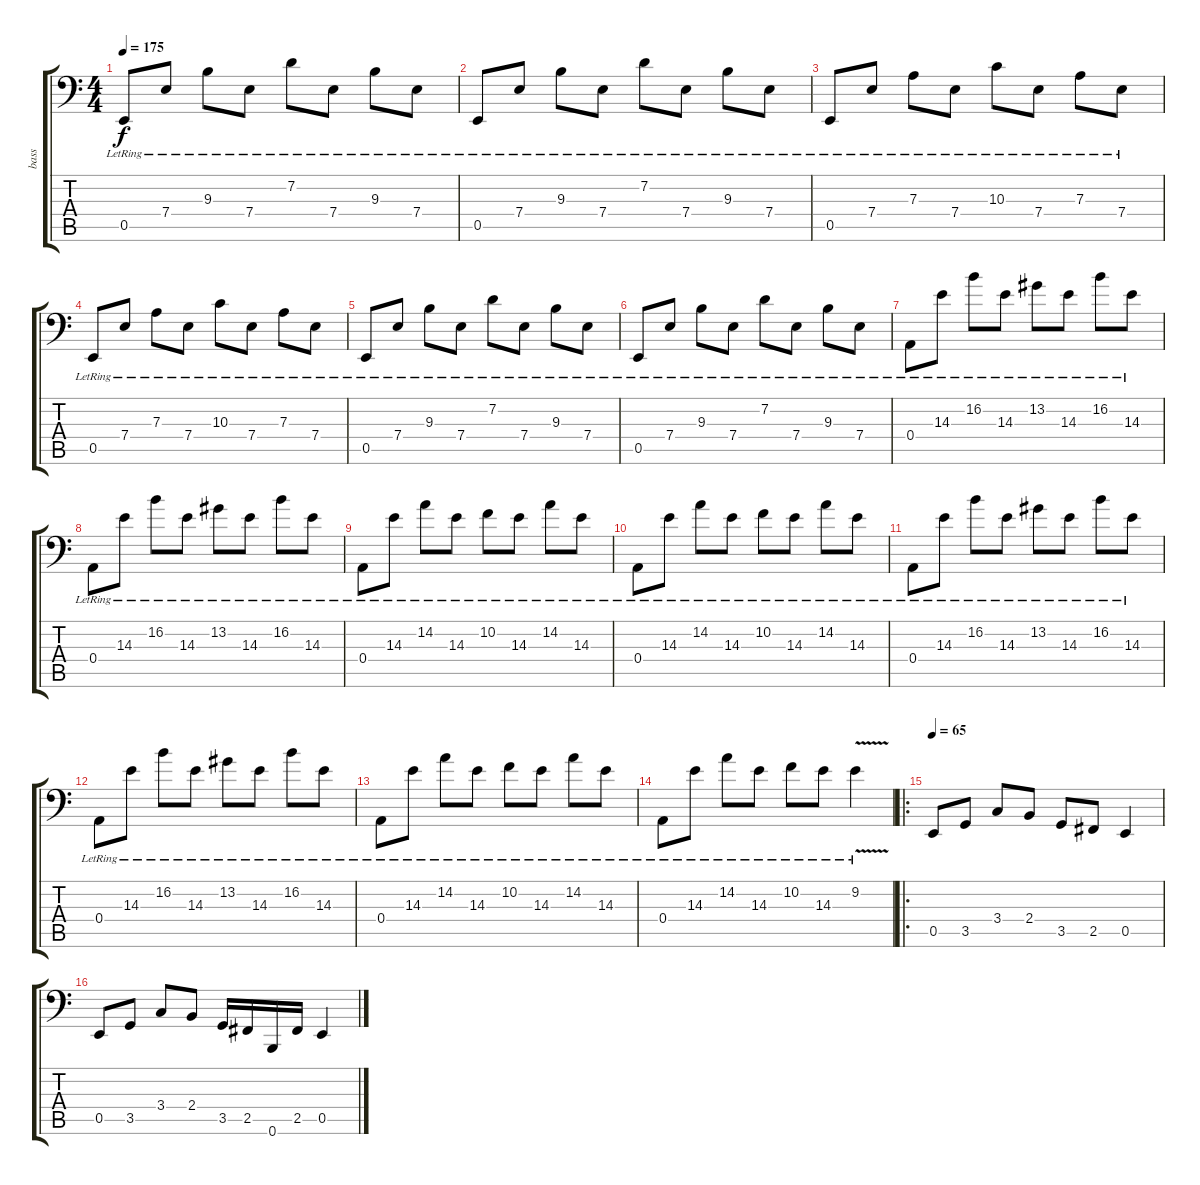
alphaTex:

\track ("bass" "bass") {instrument electricbassfinger}
\staff {score tabs}
\tuning (C3 G2 D2 A1 E1 B0) {hide}
\ts (4 4)
\tempo 175
\clef f4
\ks c
0.5{lr}.8{dy f} 7.4{lr}.8 9.3{lr}.8 7.4{lr}.8 7.2{lr}.8 7.4{lr}.8 9.3{lr}.8 7.4{lr}.8 |
0.5{lr}.8 7.4{lr}.8 9.3{lr}.8 7.4{lr}.8 7.2{lr}.8 7.4{lr}.8 9.3{lr}.8 7.4{lr}.8 |
0.5{lr}.8 7.4{lr}.8 7.3{lr}.8 7.4{lr}.8 10.3{lr}.8 7.4{lr}.8 7.3{lr}.8 7.4{lr}.8 |
0.5{lr}.8 7.4{lr}.8 7.3{lr}.8 7.4{lr}.8 10.3{lr}.8 7.4{lr}.8 7.3{lr}.8 7.4{lr}.8 |
0.5{lr}.8 7.4{lr}.8 9.3{lr}.8 7.4{lr}.8 7.2{lr}.8 7.4{lr}.8 9.3{lr}.8 7.4{lr}.8 |
0.5{lr}.8 7.4{lr}.8 9.3{lr}.8 7.4{lr}.8 7.2{lr}.8 7.4{lr}.8 9.3{lr}.8 7.4{lr}.8 |
0.4{lr}.8 14.3{lr}.8 16.2{lr}.8 14.3{lr}.8 13.2{lr}.8 14.3{lr}.8 16.2{lr}.8 14.3{lr}.8 |
0.4{lr}.8 14.3{lr}.8 16.2{lr}.8 14.3{lr}.8 13.2{lr}.8 14.3{lr}.8 16.2{lr}.8 14.3{lr}.8 |
0.4{lr}.8 14.3{lr}.8 14.2{lr}.8 14.3{lr}.8 10.2{lr}.8 14.3{lr}.8 14.2{lr}.8 14.3{lr}.8 |
0.4{lr}.8 14.3{lr}.8 14.2{lr}.8 14.3{lr}.8 10.2{lr}.8 14.3{lr}.8 14.2{lr}.8 14.3{lr}.8 |
0.4{lr}.8 14.3{lr}.8 16.2{lr}.8 14.3{lr}.8 13.2{lr}.8 14.3{lr}.8 16.2{lr}.8 14.3{lr}.8 |
0.4{lr}.8 14.3{lr}.8 16.2{lr}.8 14.3{lr}.8 13.2{lr}.8 14.3{lr}.8 16.2{lr}.8 14.3{lr}.8 |
0.4{lr}.8 14.3{lr}.8 14.2{lr}.8 14.3{lr}.8 10.2{lr}.8 14.3{lr}.8 14.2{lr}.8 14.3{lr}.8 |
0.4{lr}.8 14.3{lr}.8 14.2{lr}.8 14.3{lr}.8 10.2{lr}.8 14.3{lr}.8 9.2{v lr}.4 |
\ro
\tempo 65
0.5.8 3.5.8 3.4.8 2.4.8 3.5.8 2.5.8 0.5.4 |
0.5.8 3.5.8 3.4.8 2.4.8 3.5.16 2.5.16 0.6.16 2.5.16 0.5.4
